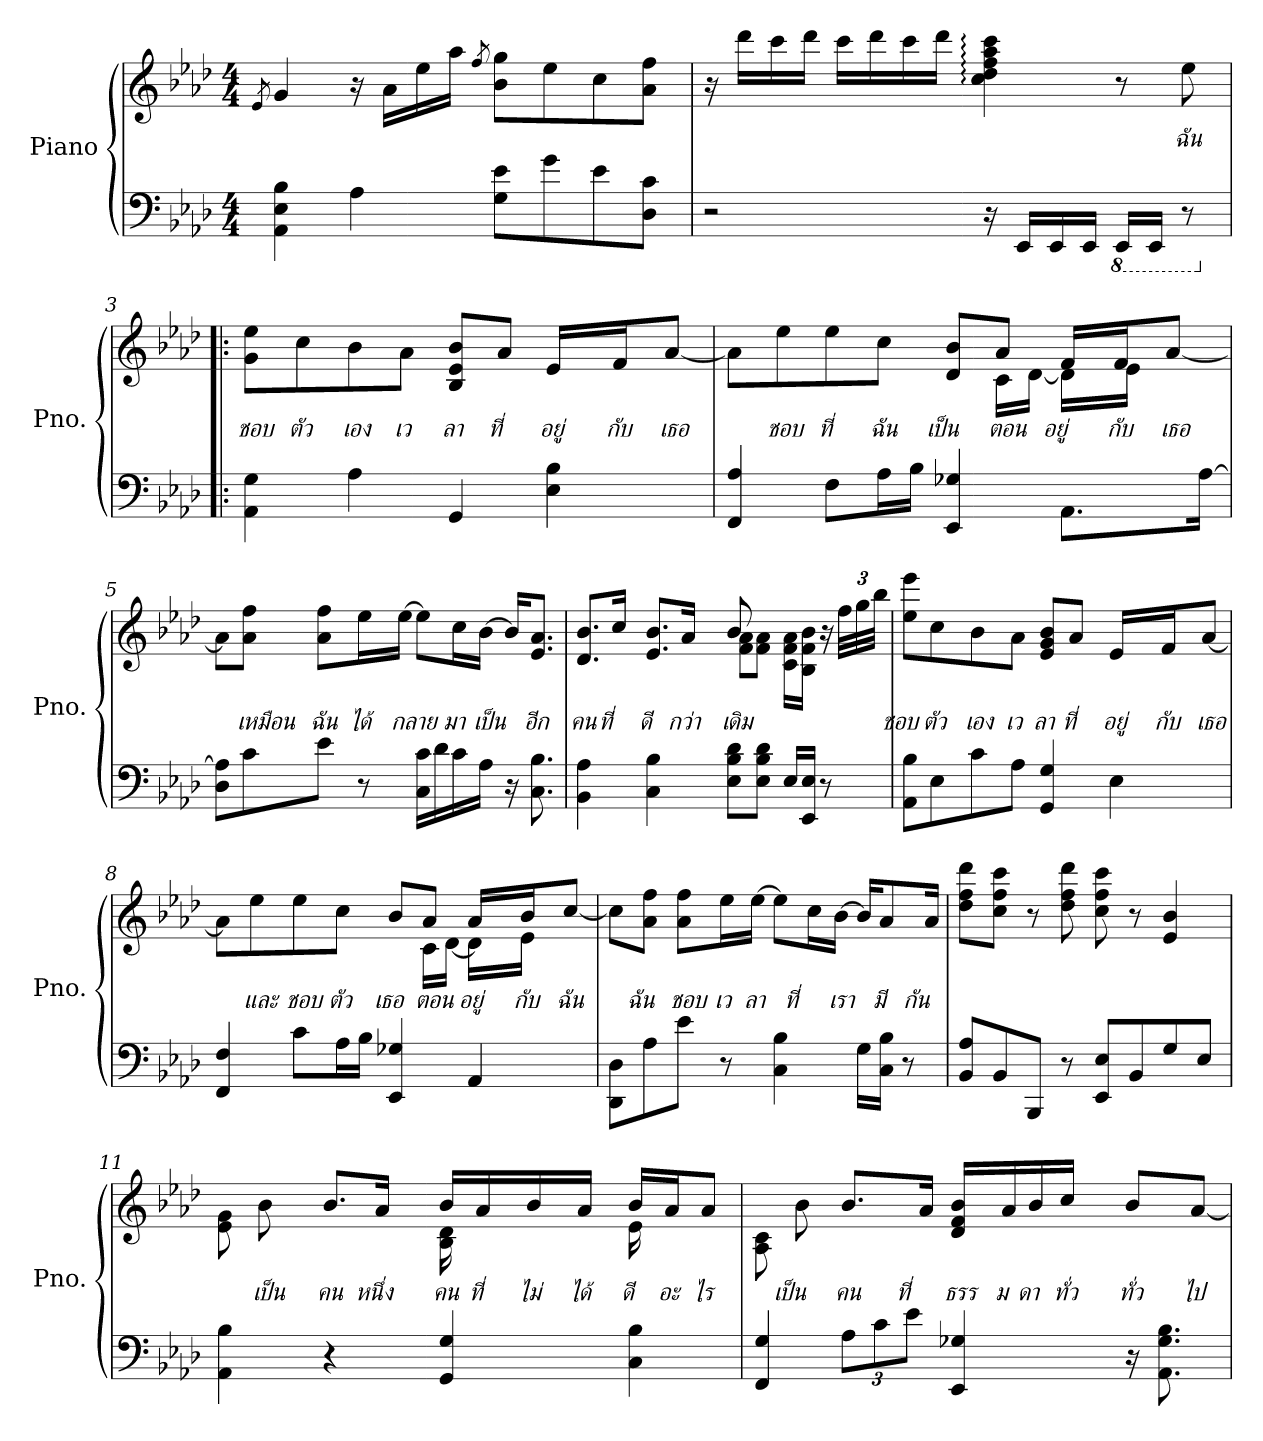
**kern	**kern	**text	**dynam
*part1	*part1	*part1	*part1
*staff2	*staff1	*staff1	*staff1/2
*I"Piano	*	*	*
*I'Pno.	*	*	*
*clefF4	*clefG2	*	*
*k[b-e-a-d-]	*k[b-e-a-d-]	*	*
*M4/4	*M4/4	*	*
*MM66	*MM66	*	*
=1	=1	=1	=1
.	8qe-/	.	.
!	!	!	!LO:DY:b=2
!	!	!	!LO:DY:n=1:b
4AA-\ 4E-\ 4B-\	4g/	.	p mp
4A-\	16r	.	.
.	16a-\LL	.	.
.	16ee-\	.	.
.	16aa-\JJ	.	.
.	8qff/	.	.
8G\ 8e-\L	8b-\ 8gg\L	.	.
8g\	8ee-\	.	.
8e-\	8cc\	.	.
8D-\ 8c\J	8a-\ 8ff\J	.	.
=2	=2	=2	=2
2r	16r	.	.
.	16ddd-\LL	.	.
.	16ccc\	.	.
.	16ddd-\JJ	.	.
.	16ccc\LL	.	.
.	16ddd-\	.	.
.	16ccc\	.	.
.	16ddd-\JJ	.	.
16r	4cc\: 4dd-\: 4ff\: 4aa-\: 4ccc\:	.	.
16EE-/LL	.	.	.
16EE-/	.	.	.
16EE-/JJ	.	.	.
*8ba	*	*	*
16EEE-/LL	8r	.	.
16EEE-/JJ	.	.	.
!	!	!LO:LY:b	!
8r	8ee-\	ฉัน	.
!!LO:LB:g=z
=3!|:	=3!|:	=3!|:	=3!|:
*X8ba	*	*	*
!	!	!LO:LY:b	!
4AA-\ 4G\	8g\ 8ee-\L	ชอบ	.
!	!	!LO:LY:b	!
.	8cc\	ตัว	.
!	!	!LO:LY:b	!
4A-\	8b-\	เอง	.
!	!	!LO:LY:b	!
.	8a-\J	เว	.
!	!	!LO:LY:b	!
4GG/	8B-/ 8e-/ 8b-/L	ลา	.
!	!	!LO:LY:b	!
.	8a-/J	ที่	.
!	!	!LO:LY:b	!
4E-\ 4B-\	16e-/LL	อยู่	.
!	!	!LO:LY:b	!
.	16f/J	กับ	.
!	!	!LO:LY:b	!
.	[8a-/J	เธอ	.
=4	=4	=4	=4
*	*^	*	*
4FF/ 4A-/	8a-\L]	8ryy	.	.
!	!	!	!LO:LY:b	!
*	*v	*v	*	*
.	8ee-\	ชอบ	.
!	!	!LO:LY:b	!
8F\L	8ee-\	ที่	.
!	!	!LO:LY:b	!
16A-\L	8cc\J	ฉัน	.
16B-\JJ	.	.	.
!	!	!LO:LY:b	!
4EE-/ 4G-X/	8d-/ 8b-/L	เป็น	.
!	!	!LO:LY:b	!
*	*^	*	*
.	8a-/J	16c\LL	ตอน	.
.	.	[16d-\JJ	.	.
!	!	!	!LO:LY:b	!
8.AA-\L	16f/LL	16d-\LL]	อยู่	.
!	!	!	!LO:LY:b	!
.	16f/J	16e-\JJ	กับ	.
!	!	!	!LO:LY:b	!
.	[8a-/J	8ryy	เธอ	.
[16A-\Jk	.	.	.	.
*	*v	*v	*	*
!!LO:LB:g=z
=5	=5	=5	=5
8D-\ 8A-\]L	8a-\L]	.	.
!	!	!LO:LY:b	!
8c\	8a-\ 8ff\J	เหมือน	.
!	!	!LO:LY:b	!
8e-\J	8a-\ 8ff\L	ฉัน	.
!	!	!LO:LY:b	!
8r	16ee-\L	ได้	.
!	!	!LO:LY:b	!
.	[16ee-\JJ	กลาย	.
16C\ 16c\LL	8ee-\L]	.	.
16d-\	.	.	.
!	!	!LO:LY:b	!
16c\	16cc\L	มา	.
!	!	!LO:LY:b	!
16A-\JJ	[16b-\JJ	เป็น	.
16r	16b-/KL]	.	.
!	!	!LO:LY:b	!
8.C\ 8.B-\	8.e-/ 8.a-/J	อีก	.
=6	=6	=6	=6
!	!	!LO:LY:b	!
*	*^	*	*
4BB-\ 4A-\	8.d-/ 8.b-/L	2ryy	คน	.
!	!	!	!LO:LY:b	!
.	16cc/Jk	.	ที่	.
!	!	!	!LO:LY:b	!
4C\ 4B-\	8.e-/ 8.b-/L	.	ดี	.
!	!	!	!LO:LY:b	!
.	16a-/Jk	.	กว่า	.
!	!	!	!LO:LY:b	!
8E-\ 8B-\ 8d-\L	8b-/	8f\ 8a-\L	เดิม	.
8E-\ 8B-\ 8d-\J	8ryy	8f\ 8a-\J	.	.
16E-/LL	8.ryy	16c\ 16f\ 16a-\LL	.	.
16EE-/ 16E-/JJ	.	16B-\ 16f\ 16b-\JJ	.	.
8r	.	16r	.	.
*	*Xbrackettup	*	*	*
.	48ff\LLL	16ryy	.	.
.	48gg\	.	.	.
.	48bb-\JJJ	.	.	.
*	*v	*v	*	*
!!LO:LB:g=z
=7	=7	=7	=7
!	!	!LO:LY:b	!
8AA-\ 8B-\L	8ee-\ 8eee-\L	ชอบ	.
!	!	!LO:LY:b	!
8E-\	8cc\	ตัว	.
!	!	!LO:LY:b	!
8c\	8b-\	เอง	.
!	!	!LO:LY:b	!
8A-\J	8a-\J	เว	.
!	!	!LO:LY:b	!
4GG/ 4G/	8e-/ 8g/ 8b-/L	ลา	.
!	!	!LO:LY:b	!
.	8a-/J	ที่	.
!	!	!LO:LY:b	!
4E-\	16e-/LL	อยู่	.
!	!	!LO:LY:b	!
.	16f/J	กับ	.
!	!	!LO:LY:b	!
.	[8a-/J	เธอ	.
=8	=8	=8	=8
*	*^	*	*
4FF/ 4F/	8a-\L]	8ryy	.	.
!	!	!	!LO:LY:b	!
*	*v	*v	*	*
.	8ee-\	และ	.
!	!	!LO:LY:b	!
8c\L	8ee-\	ชอบ	.
!	!	!LO:LY:b	!
16A-\L	8cc\J	ตัว	.
16B-\JJ	.	.	.
!	!	!LO:LY:b	!
4EE-/ 4G-X/	8b-/L	เธอ	.
!	!	!LO:LY:b	!
*	*^	*	*
.	8a-/J	16c\LL	ตอน	.
.	.	[16d-\JJ	.	.
!	!	!	!LO:LY:b	!
4AA-/	16a-/LL	16d-\LL]	อยู่	.
!	!	!	!LO:LY:b	!
.	16b-/J	16e-\JJ	กับ	.
!	!	!	!LO:LY:b	!
.	[8cc/J	8ryy	ฉัน	.
*	*v	*v	*	*
=9	=9	=9	=9
8DD-\ 8D-\L	8cc\L]	.	.
!	!	!LO:LY:b	!
8A-\	8a-\ 8ff\J	ฉัน	.
!	!	!LO:LY:b	!
8e-\J	8a-\ 8ff\L	ชอบ	.
!	!	!LO:LY:b	!
8r	16ee-\L	เว	.
!	!	!LO:LY:b	!
.	[16ee-\JJ	ลา	.
4C\ 4B-\	8ee-\L]	.	.
!	!	!LO:LY:b	!
.	16cc\L	ที่	.
!	!	!LO:LY:b	!
.	[16b-\JJ	เรา	.
16G\LL	16b-/KL]	.	.
!	!	!LO:LY:b	!
16C\ 16B-\JJ	8a-/	มี	.
8r	.	.	.
!	!	!LO:LY:b	!
.	16a-/Jk	กัน	.
!!LO:LB:g=z
=10	=10	=10	=10
8BB-/ 8A-/L	8dd-\ 8ff\ 8ddd-\L	.	.
8BB-/	8cc\ 8ff\ 8ccc\J	.	.
8BBB-/J	8r	.	.
8r	8dd-\ 8ff\ 8ddd-\	.	.
8EE-/ 8E-/L	8cc\ 8ff\ 8ccc\	.	.
8BB-/	8r	.	.
8G/	4e-/ 4b-/	.	.
8E-/J	.	.	.
=11	=11	=11	=11
*	*^	*	*
4AA-\ 4B-\	8ryy	8e-\ 8g\	.	.
!	!	!	!LO:LY:b	!
.	8b-\	4.ryy	เป็น	.
!	!	!	!LO:LY:b	!
4r	8.b-/L	.	คน	.
!	!	!	!LO:LY:b	!
.	16a-/Jk	.	หนึ่ง	.
!	!	!	!LO:LY:b	!
4GG/ 4G/	16b-/LL	16B-\ 16d-\	คน	.
!	!	!	!LO:LY:b	!
.	16a-/	8.ryy	ที่	.
!	!	!	!LO:LY:b	!
.	16b-/	.	ไม่	.
!	!	!	!LO:LY:b	!
.	16a-/JJ	.	ได้	.
!	!	!	!LO:LY:b	!
4C\ 4B-\	16b-/LL	16e-\	ดี	.
!	!	!	!LO:LY:b	!
.	16a-/J	8.ryy	อะ	.
!	!	!	!LO:LY:b	!
.	8a-/J	.	ไร	.
=12	=12	=12	=12	=12
4FF/ 4G/	8ryy	8A-\ 8c\	.	.
!	!	!	!LO:LY:b	!
.	8b-\	2..ryy	เป็น	.
*Xbrackettup	*	*	*	*
!	!	!	!LO:LY:b	!
12A-\L	8.b-/L	.	คน	.
12c\	.	.	.	.
12e-\J	.	.	.	.
!	!	!	!LO:LY:b	!
.	16a-/Jk	.	ที่	.
!	!	!	!LO:LY:b	!
4EE-/ 4G-X/	16d-/ 16f/ 16b-/LL	.	ธรร	.
!	!	!	!LO:LY:b	!
.	16a-/	.	ม	.
!	!	!	!LO:LY:b	!
.	16b-/	.	ดา	.
!	!	!	!LO:LY:b	!
.	16cc/JJ	.	ทั่ว	.
!	!	!	!LO:LY:b	!
16r	8b-/L	.	ทั่ว	.
8.AA-\ 8.G-\ 8.B-\	.	.	.	.
!	!	!	!LO:LY:b	!
.	[8a-/J	.	ไป	.
*	*v	*v	*	*
=	=	=	=
*-	*-	*-	*-
